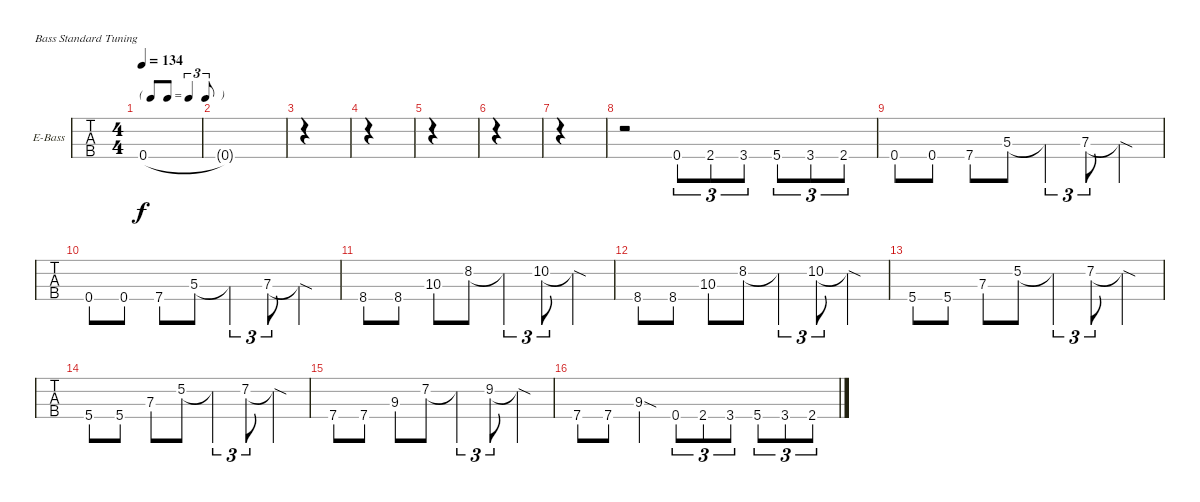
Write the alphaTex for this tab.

\defaultSystemsLayout 4
\bracketExtendMode groupsimilarinstruments
\firstSystemTrackNameOrientation horizontal
\otherSystemsTrackNameOrientation horizontal
\track ("Electric Bass" "E-Bass") {instrument electricbassfinger}
\staff {tabs}
\tuning (G2 D2 A1 E1)
\ts (4 4)
\tf triplet8th
\tempo 134
\clef f4
\ks c
0.4.1{dy f} |
0.4{t}.1 |
|
|
|
|
|
r.2 0.4.8{tu (3 2)} 2.4.8{tu (3 2)} 3.4.8{tu (3 2)} 5.4.8{tu (3 2)} 3.4.8{tu (3 2)} 2.4.8{tu (3 2)} |
0.4.8 0.4.8 7.4.8 5.3{st}.8 5.3{t}.4{tu (3 2)} 7.3.8{tu (3 2)} 7.3{sod t}.4 |
0.4.8 0.4.8 7.4.8 5.3{st}.8 5.3{t}.4{tu (3 2)} 7.3.8{tu (3 2)} 7.3{sod t}.4 |
8.4.8 8.4.8 10.3.8 8.2{st}.8 8.2{t}.4{tu (3 2)} 10.2.8{tu (3 2)} 10.2{sod t}.4 |
8.4.8 8.4.8 10.3.8 8.2{st}.8 8.2{t}.4{tu (3 2)} 10.2.8{tu (3 2)} 10.2{sod t}.4 |
5.4.8 5.4.8 7.3.8 5.2{st}.8 5.2{t}.4{tu (3 2)} 7.2.8{tu (3 2)} 7.2{sod t}.4 |
5.4.8 5.4.8 7.3.8 5.2{st}.8 5.2{t}.4{tu (3 2)} 7.2.8{tu (3 2)} 7.2{sod t}.4 |
7.4.8 7.4.8 9.3.8 7.2{st}.8 7.2{t}.4{tu (3 2)} 9.2.8{tu (3 2)} 9.2{sod t}.4 |
7.4.8 7.4.8 9.3{sod}.4 0.4.8{tu (3 2)} 2.4.8{tu (3 2)} 3.4.8{tu (3 2)} 5.4.8{tu (3 2)} 3.4.8{tu (3 2)} 2.4.8{tu (3 2)}
